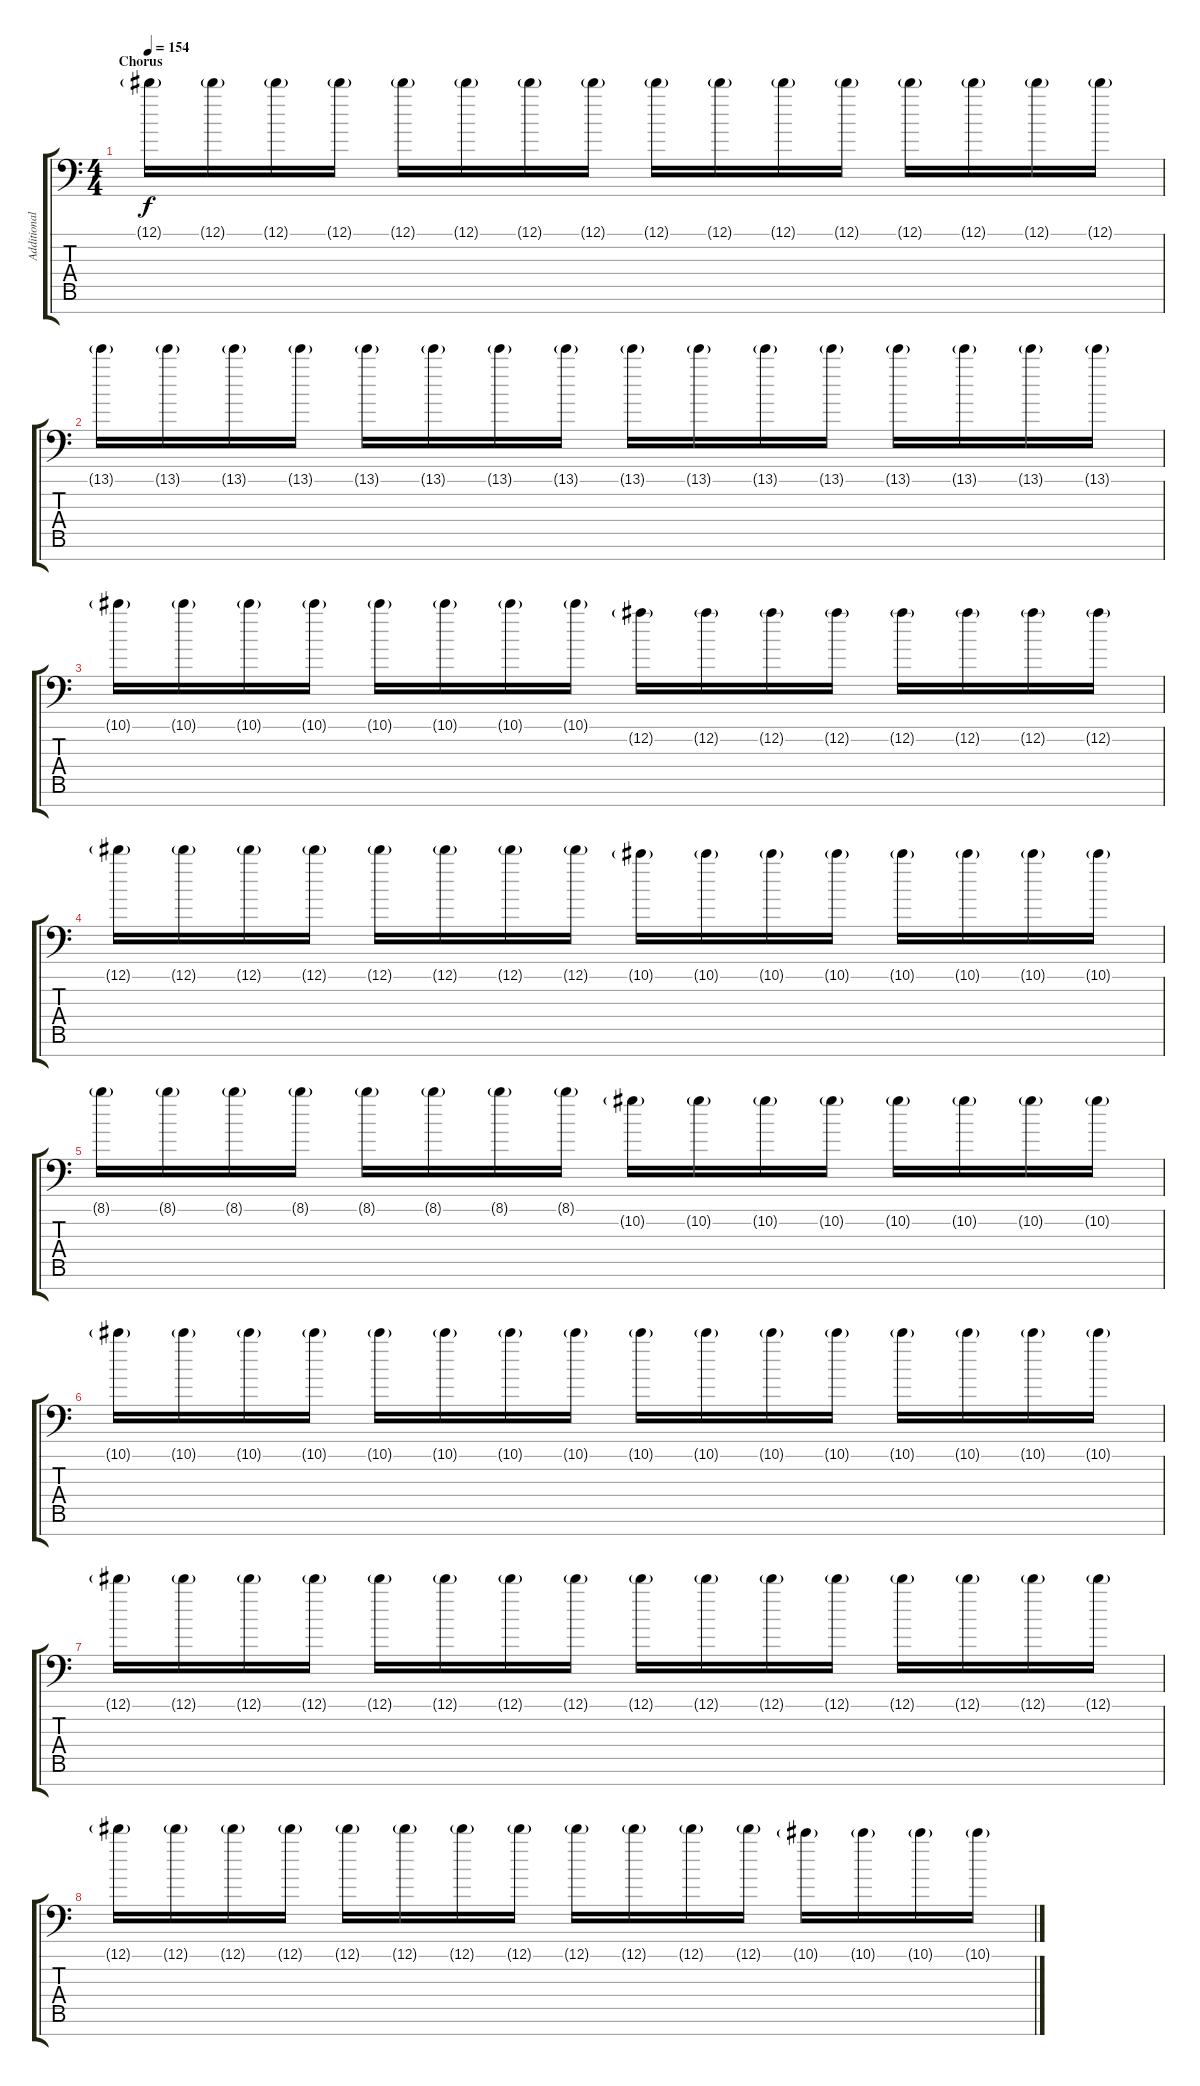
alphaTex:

\track ("Additional Guitar" "Additional") {instrument distortionguitar}
\staff {score tabs}
\tuning (Eb4 Bb3 Gb3 Db3 Ab2 Eb2 Ab1) {hide}
\ts (4 4)
\section ("" "Chorus")
\tempo 154
\clef f4
\ks c
12.1{g}.16{dy f} 12.1{g}.16 12.1{g}.16 12.1{g}.16 12.1{g}.16 12.1{g}.16 12.1{g}.16 12.1{g}.16 12.1{g}.16 12.1{g}.16 12.1{g}.16 12.1{g}.16 12.1{g}.16 12.1{g}.16 12.1{g}.16 12.1{g}.16 |
13.1{g}.16 13.1{g}.16 13.1{g}.16 13.1{g}.16 13.1{g}.16 13.1{g}.16 13.1{g}.16 13.1{g}.16 13.1{g}.16 13.1{g}.16 13.1{g}.16 13.1{g}.16 13.1{g}.16 13.1{g}.16 13.1{g}.16 13.1{g}.16 |
10.1{g}.16 10.1{g}.16 10.1{g}.16 10.1{g}.16 10.1{g}.16 10.1{g}.16 10.1{g}.16 10.1{g}.16 12.2{g}.16 12.2{g}.16 12.2{g}.16 12.2{g}.16 12.2{g}.16 12.2{g}.16 12.2{g}.16 12.2{g}.16 |
12.1{g}.16 12.1{g}.16 12.1{g}.16 12.1{g}.16 12.1{g}.16 12.1{g}.16 12.1{g}.16 12.1{g}.16 10.1{g}.16 10.1{g}.16 10.1{g}.16 10.1{g}.16 10.1{g}.16 10.1{g}.16 10.1{g}.16 10.1{g}.16 |
8.1{g}.16 8.1{g}.16 8.1{g}.16 8.1{g}.16 8.1{g}.16 8.1{g}.16 8.1{g}.16 8.1{g}.16 10.2{g}.16 10.2{g}.16 10.2{g}.16 10.2{g}.16 10.2{g}.16 10.2{g}.16 10.2{g}.16 10.2{g}.16 |
10.1{g}.16 10.1{g}.16 10.1{g}.16 10.1{g}.16 10.1{g}.16 10.1{g}.16 10.1{g}.16 10.1{g}.16 10.1{g}.16 10.1{g}.16 10.1{g}.16 10.1{g}.16 10.1{g}.16 10.1{g}.16 10.1{g}.16 10.1{g}.16 |
12.1{g}.16 12.1{g}.16 12.1{g}.16 12.1{g}.16 12.1{g}.16 12.1{g}.16 12.1{g}.16 12.1{g}.16 12.1{g}.16 12.1{g}.16 12.1{g}.16 12.1{g}.16 12.1{g}.16 12.1{g}.16 12.1{g}.16 12.1{g}.16 |
12.1{g}.16 12.1{g}.16 12.1{g}.16 12.1{g}.16 12.1{g}.16 12.1{g}.16 12.1{g}.16 12.1{g}.16 12.1{g}.16 12.1{g}.16 12.1{g}.16 12.1{g}.16 10.1{g}.16 10.1{g}.16 10.1{g}.16 10.1{g}.16
